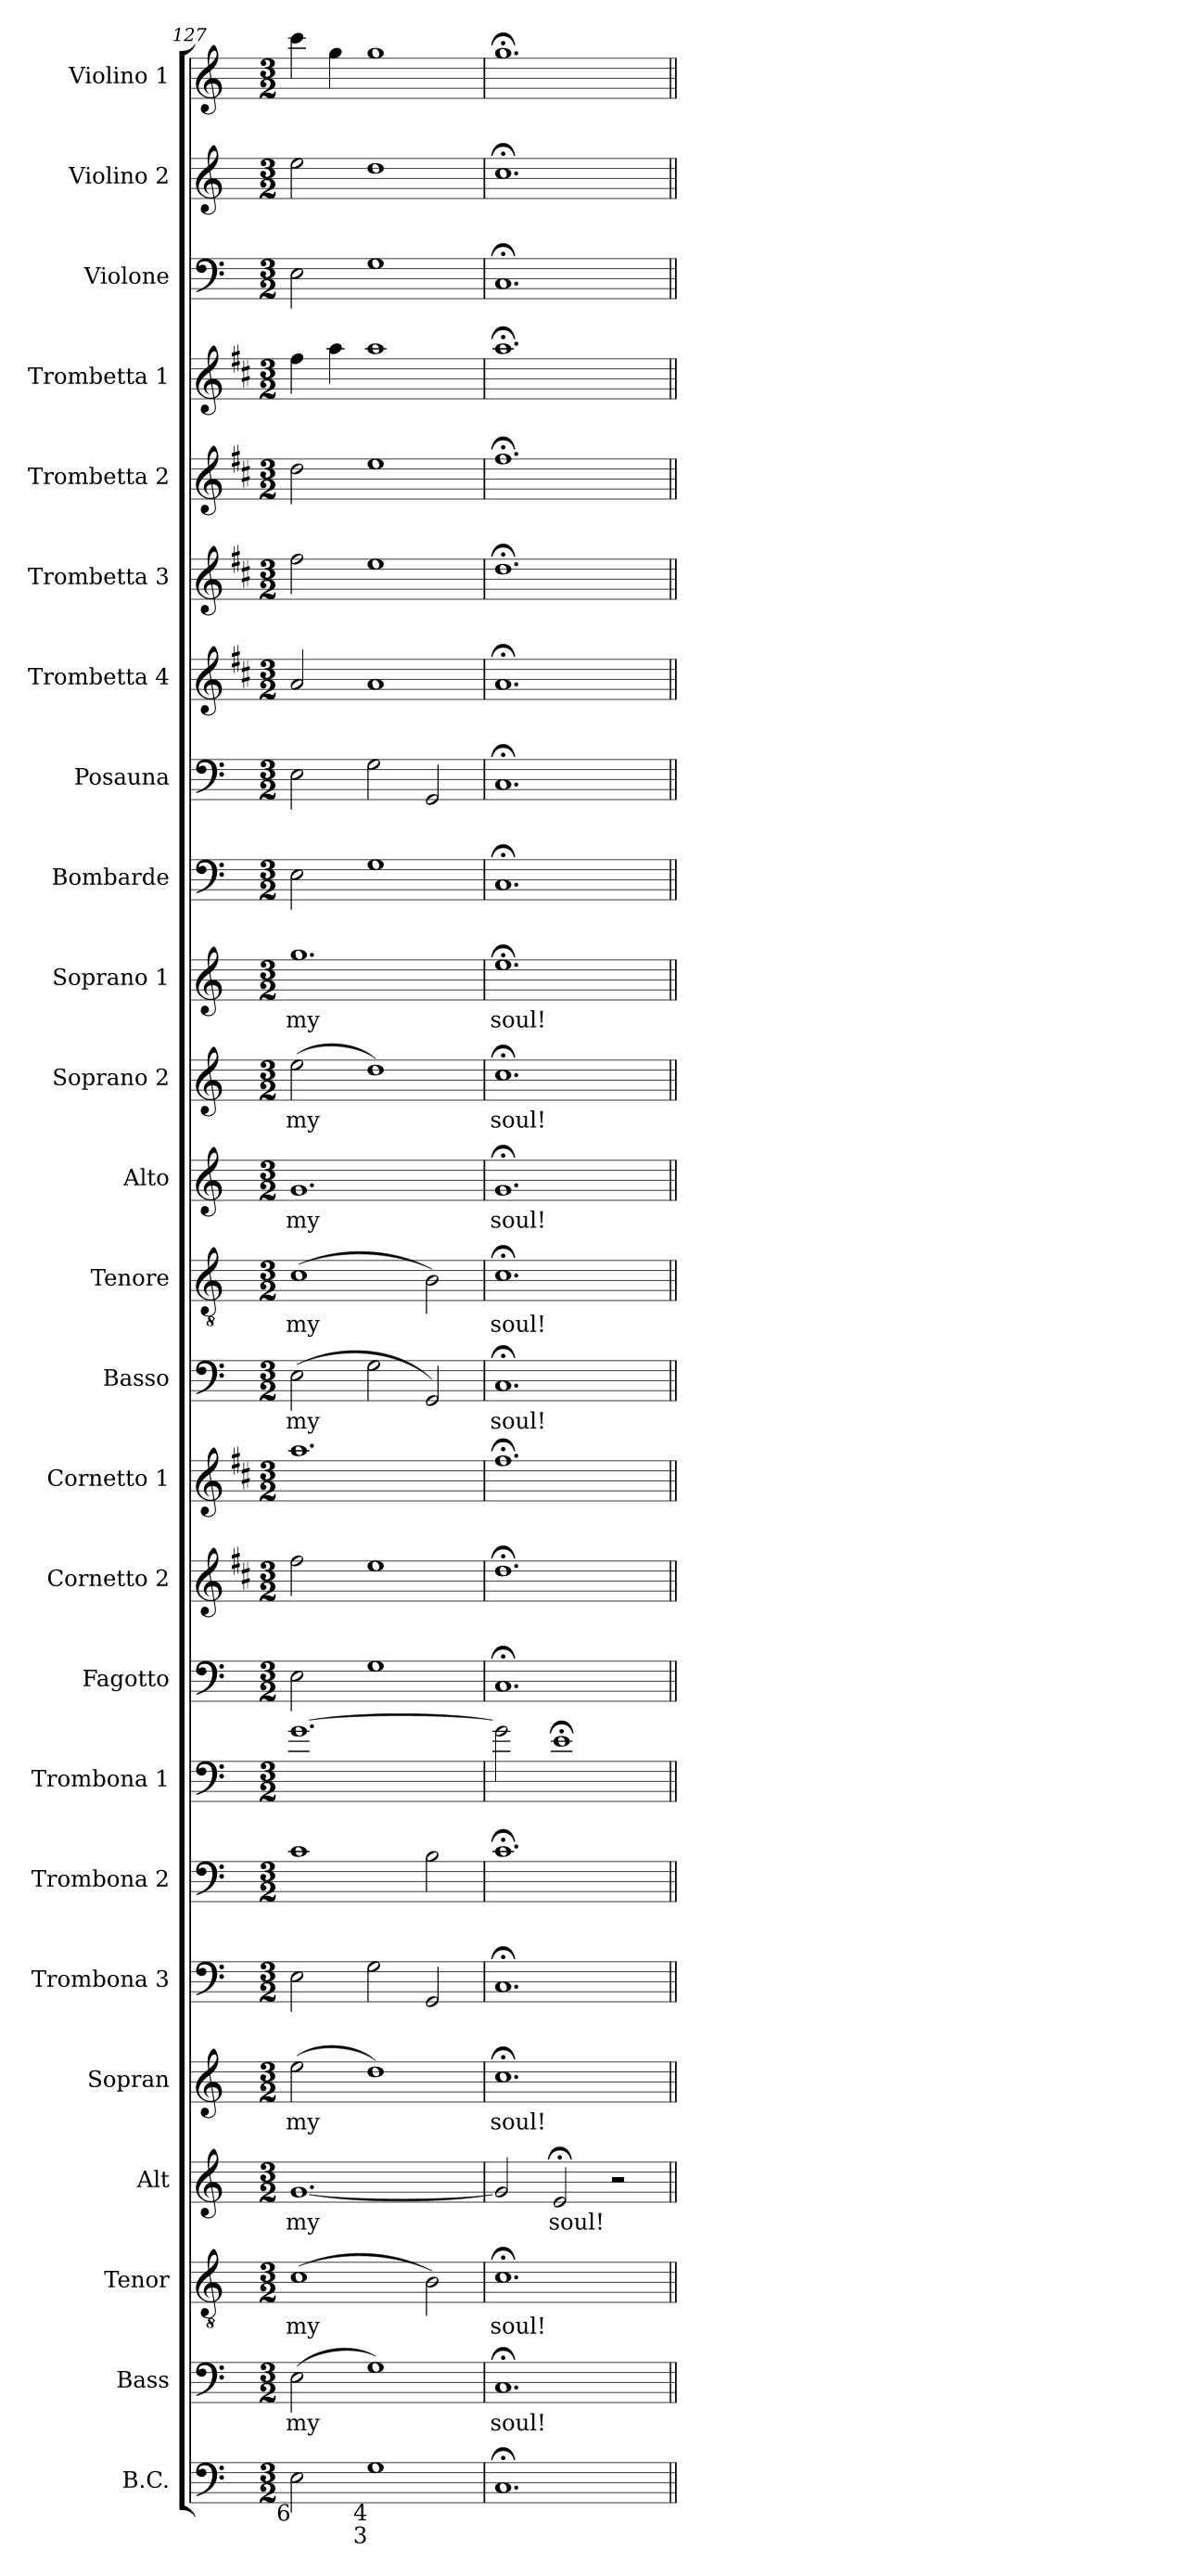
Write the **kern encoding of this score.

**kern	**kern	**text	**kern	**text	**kern	**text	**kern	**text	**kern	**kern	**kern	**kern	**kern	**kern	**kern	**text	**kern	**text	**kern	**text	**kern	**text	**kern	**text	**kern	**kern	**kern	**kern	**kern	**kern	**kern	**kern	**kern
*part25	*part24	*part24	*part23	*part23	*part22	*part22	*part21	*part21	*part20	*part19	*part18	*part17	*part16	*part15	*part14	*part14	*part13	*part13	*part12	*part12	*part11	*part11	*part10	*part10	*part9	*part8	*part7	*part6	*part5	*part4	*part3	*part2	*part1
*staff25	*staff24	*staff24	*staff23	*staff23	*staff22	*staff22	*staff21	*staff21	*staff20	*staff19	*staff18	*staff17	*staff16	*staff15	*staff14	*staff14	*staff13	*staff13	*staff12	*staff12	*staff11	*staff11	*staff10	*staff10	*staff9	*staff8	*staff7	*staff6	*staff5	*staff4	*staff3	*staff2	*staff1
*I"B.C.	*I"Bass	*	*I"Tenor	*	*I"Alt	*	*I"Sopran	*	*I"Trombona 3	*I"Trombona 2	*I"Trombona 1	*I"Fagotto	*I"Cornetto 2	*I"Cornetto 1	*I"Basso	*	*I"Tenore	*	*I"Alto	*	*I"Soprano 2	*	*I"Soprano 1	*	*I"Bombarde	*I"Posauna	*I"Trombetta 4	*I"Trombetta 3	*I"Trombetta 2	*I"Trombetta 1	*I"Violone	*I"Violino 2	*I"Violino 1
*I'B.C.	*I'B.	*	*I'T.	*	*I'A.	*	*I'S.	*	*I'Tbn. 2	*I'Tbn. 2	*I'Tbn. 1	*I'Fag.	*I'Cor. 2	*I'Cor. 1	*I'B.	*	*I'T.	*	*I'A.	*	*I'S.	*	*I'S.	*	*	*	*	*	*	*	*	*I'Vl. 2	*I'Vl. 1
*clefF4	*clefF4	*	*clefGv2	*	*clefG2	*	*clefG2	*	*clefF4	*clefF4	*clefF4	*clefF4	*clefG2	*clefG2	*clefF4	*	*clefGv2	*	*clefG2	*	*clefG2	*	*clefG2	*	*clefF4	*clefF4	*clefG2	*clefG2	*clefG2	*clefG2	*clefF4	*clefG2	*clefG2
*	*	*	*ITrd7c12	*	*	*	*	*	*	*	*	*	*ITrd1c2	*ITrd1c2	*	*	*ITrd7c12	*	*	*	*	*	*	*	*	*	*ITrd1c2	*ITrd1c2	*ITrd1c2	*ITrd1c2	*	*	*
*k[]	*k[]	*	*k[]	*	*k[]	*	*k[]	*	*k[]	*k[]	*k[]	*k[]	*k[]	*k[]	*k[]	*	*k[]	*	*k[]	*	*k[]	*	*k[]	*	*k[]	*k[]	*k[]	*k[]	*k[]	*k[]	*k[]	*k[]	*k[]
*C:	*C:	*	*C:	*	*C:	*	*C:	*	*C:	*C:	*C:	*C:	*C:	*C:	*C:	*	*C:	*	*C:	*	*C:	*	*C:	*	*C:	*C:	*C:	*C:	*C:	*C:	*C:	*C:	*C:
*M3/2	*M3/2	*	*M3/2	*	*M3/2	*	*M3/2	*	*M3/2	*M3/2	*M3/2	*M3/2	*M3/2	*M3/2	*M3/2	*	*M3/2	*	*M3/2	*	*M3/2	*	*M3/2	*	*M3/2	*M3/2	*M3/2	*M3/2	*M3/2	*M3/2	*M3/2	*M3/2	*M3/2
=127	=127	=127	=127	=127	=127	=127	=127	=127	=127	=127	=127	=127	=127	=127	=127	=127	=127	=127	=127	=127	=127	=127	=127	=127	=127	=127	=127	=127	=127	=127	=127	=127	=127
!	!	!LO:LY:b:color=#000000	!	!	!	!	!	!	!	!	!	!	!	!	!	!	!	!	!	!	!	!	!	!	!	!	!	!	!	!	!	!	!
!	!	!	!	!LO:LY:b:color=#000000	!	!	!	!	!	!	!	!	!	!	!	!	!	!	!	!	!	!	!	!	!	!	!	!	!	!	!	!	!
!	!	!	!	!	!	!LO:LY:b:color=#000000	!	!	!	!	!	!	!	!	!	!	!	!	!	!	!	!	!	!	!	!	!	!	!	!	!	!	!
!	!	!	!	!	!	!	!	!LO:LY:b:color=#000000	!	!	!	!	!	!	!	!	!	!	!	!	!	!	!	!	!	!	!	!	!	!	!	!	!
!	!	!	!	!	!	!	!	!	!	!	!	!	!	!	!	!LO:LY:b:color=#000000	!	!	!	!	!	!	!	!	!	!	!	!	!	!	!	!	!
!	!	!	!	!	!	!	!	!	!	!	!	!	!	!	!	!	!	!LO:LY:b:color=#000000	!	!	!	!	!	!	!	!	!	!	!	!	!	!	!
!	!	!	!	!	!	!	!	!	!	!	!	!	!	!	!	!	!	!	!	!LO:LY:b:color=#000000	!	!	!	!	!	!	!	!	!	!	!	!	!
!	!	!	!	!	!	!	!	!	!	!	!	!	!	!	!	!	!	!	!	!	!	!LO:LY:b:color=#000000	!	!	!	!	!	!	!	!	!	!	!
!LO:TX:b:rj:t=6	!	!	!	!	!	!	!	!	!	!	!	!	!	!	!	!	!	!	!	!	!	!	!	!	!	!	!	!	!	!	!	!	!
!	!	!	!	!	!	!	!	!	!	!	!	!	!	!	!	!	!	!	!	!	!	!	!	!LO:LY:b:color=#000000	!	!	!	!	!	!	!	!	!
2Ei\	(2Ei\	my	(1Ci	my	[1.gi	my	(2eei\	my	2Ei\	1ci	[1.gi	2Ei\	2eei\	1.ggi	(2Ei\	my	(1Ci	my	1.gi	my	(2eei\	my	1.ggi	my	2Ei\	2Ei\	2gi/	2eei\	2cci\	4eei\	2Ei\	2eei\	4ccci\
.	.	.	.	.	.	.	.	.	.	.	.	.	.	.	.	.	.	.	.	.	.	.	.	.	.	.	.	.	.	4ggi\	.	.	4ggi\
!LO:TX:b:rj:t=4	!	!	!	!	!	!	!	!	!	!	!	!	!	!	!	!	!	!	!	!	!	!	!	!	!	!	!	!	!	!	!	!	!
!LO:TX:b:rj:t=3	!	!	!	!	!	!	!	!	!	!	!	!	!	!	!	!	!	!	!	!	!	!	!	!	!	!	!	!	!	!	!	!	!
1Gi	1Gi)	.	.	.	.	.	1ddi)	.	2Gi\	.	.	1Gi	1ddi	.	2Gi\	.	.	.	.	.	1ddi)	.	.	.	1Gi	2Gi\	1gi	1ddi	1ddi	1ggi	1Gi	1ddi	1ggi
.	.	.	2BBi\)	.	.	.	.	.	2GGi/	2Bi\	.	.	.	.	2GGi/)	.	2BBi\)	.	.	.	.	.	.	.	.	2GGi/	.	.	.	.	.	.	.
!!LO:PB:g=z
=128	=128	=128	=128	=128	=128	=128	=128	=128	=128	=128	=128	=128	=128	=128	=128	=128	=128	=128	=128	=128	=128	=128	=128	=128	=128	=128	=128	=128	=128	=128	=128	=128	=128
!	!	!LO:LY:b:color=#000000	!	!	!	!	!	!	!	!	!	!	!	!	!	!	!	!	!	!	!	!	!	!	!	!	!	!	!	!	!	!	!
!	!	!	!	!LO:LY:b:color=#000000	!	!	!	!	!	!	!	!	!	!	!	!	!	!	!	!	!	!	!	!	!	!	!	!	!	!	!	!	!
!	!	!	!	!	!	!	!	!LO:LY:b:color=#000000	!	!	!	!	!	!	!	!	!	!	!	!	!	!	!	!	!	!	!	!	!	!	!	!	!
!	!	!	!	!	!	!	!	!	!	!	!	!	!	!	!	!LO:LY:b:color=#000000	!	!	!	!	!	!	!	!	!	!	!	!	!	!	!	!	!
!	!	!	!	!	!	!	!	!	!	!	!	!	!	!	!	!	!	!LO:LY:b:color=#000000	!	!	!	!	!	!	!	!	!	!	!	!	!	!	!
!	!	!	!	!	!	!	!	!	!	!	!	!	!	!	!	!	!	!	!	!LO:LY:b:color=#000000	!	!	!	!	!	!	!	!	!	!	!	!	!
!	!	!	!	!	!	!	!	!	!	!	!	!	!	!	!	!	!	!	!	!	!	!LO:LY:b:color=#000000	!	!	!	!	!	!	!	!	!	!	!
!	!	!	!	!	!	!	!	!	!	!	!	!	!	!	!	!	!	!	!	!	!	!	!	!LO:LY:b:color=#000000	!	!	!	!	!	!	!	!	!
1.C;i	1.C;i	soul!	1.C;i	soul!	2gi/]	.	1.cc;i	soul!	1.C;i	1.c;i	2gi\]	1.C;i	1.cc;i	1.ee;i	1.C;i	soul!	1.C;i	soul!	1.g;i	soul!	1.cc;i	soul!	1.ee;i	soul!	1.C;i	1.C;i	1.g;i	1.cc;i	1.ee;i	1.gg;i	1.C;i	1.cc;i	1.gg;i
!	!	!	!	!	!	!LO:LY:b:color=#000000	!	!	!	!	!	!	!	!	!	!	!	!	!	!	!	!	!	!	!	!	!	!	!	!	!	!	!
.	.	.	.	.	2e;i/	soul!	.	.	.	.	1e;i	.	.	.	.	.	.	.	.	.	.	.	.	.	.	.	.	.	.	.	.	.	.
.	.	.	.	.	2r	.	.	.	.	.	.	.	.	.	.	.	.	.	.	.	.	.	.	.	.	.	.	.	.	.	.	.	.
=||	=||	=||	=||	=||	=||	=||	=||	=||	=||	=||	=||	=||	=||	=||	=||	=||	=||	=||	=||	=||	=||	=||	=||	=||	=||	=||	=||	=||	=||	=||	=||	=||	=||
*-	*-	*-	*-	*-	*-	*-	*-	*-	*-	*-	*-	*-	*-	*-	*-	*-	*-	*-	*-	*-	*-	*-	*-	*-	*-	*-	*-	*-	*-	*-	*-	*-	*-
